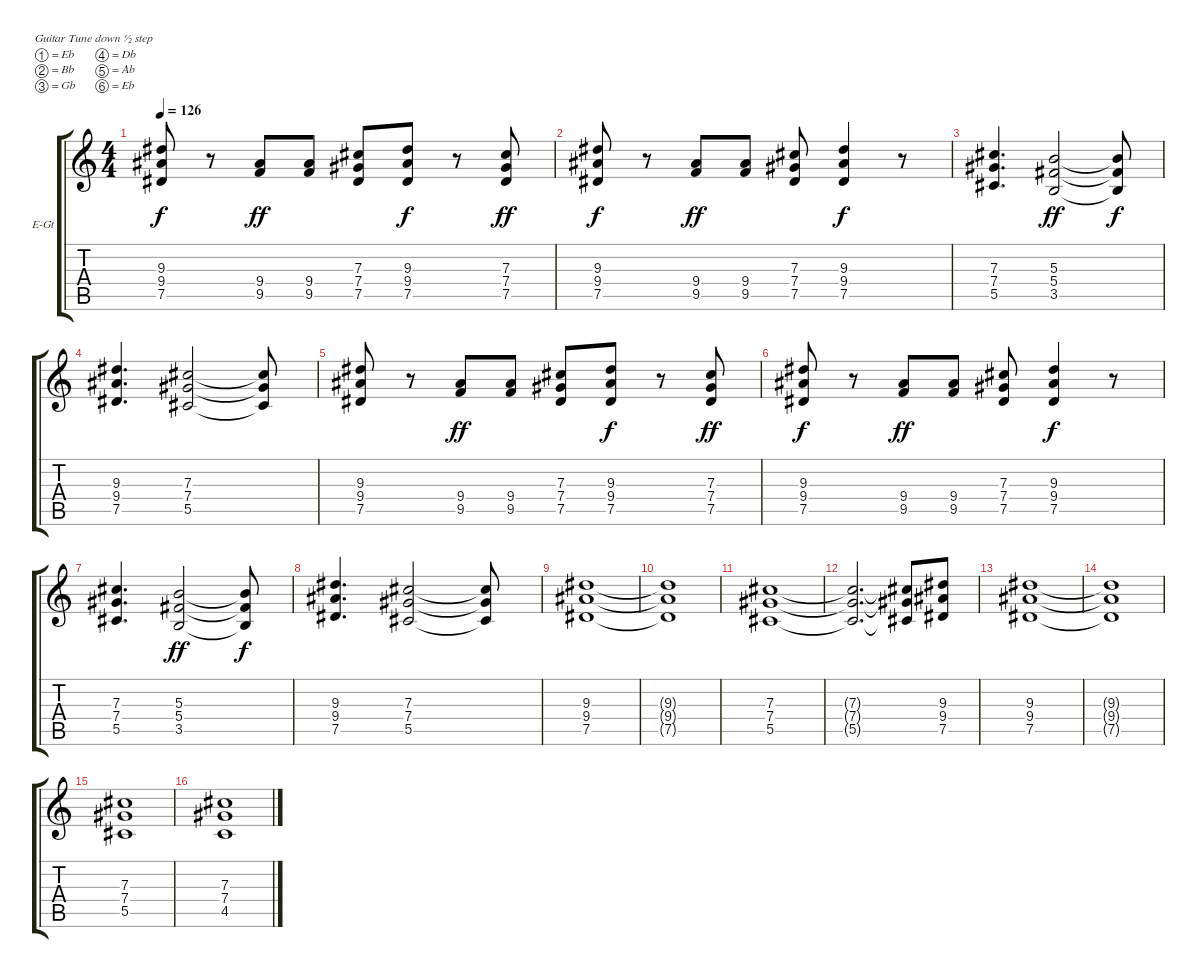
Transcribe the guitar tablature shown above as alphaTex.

\bracketExtendMode groupsimilarinstruments
\firstSystemTrackNameOrientation horizontal
\otherSystemsTrackNameOrientation horizontal
\track ("Guitar - Rhythm" "E-Gt") {instrument overdrivenguitar}
\staff {score tabs}
\tuning (Eb4 Bb3 Gb3 Db3 Ab2 Eb2)
\ts (4 4)
\tempo 126
\clef g2
\ks c
(7.5 9.4 9.3).8{dy f} r.8 (9.5 9.4).8{dy ff} (9.5 9.4).8 (7.5 7.4 7.3).8 (7.5 9.4 9.3).8{dy f} r.8 (7.5 7.4 7.3).8{dy ff} |
(7.5 9.4 9.3).8{dy f} r.8 (9.5 9.4).8{dy ff} (9.5 9.4).8 (7.5 7.4 7.3).8 (7.5 9.4 9.3).4{dy f} r.8 |
(5.5 7.4 7.3).4{d} (3.5 5.4 5.3).2{dy ff} (3.5{t} 5.4{t} 5.3{t}).8{dy f} |
(7.5 9.4 9.3).4{d} (5.5 7.4 7.3).2 (5.5{t} 7.4{t} 7.3{t}).8 |
(7.5 9.4 9.3).8 r.8 (9.5 9.4).8{dy ff} (9.5 9.4).8 (7.5 7.4 7.3).8 (7.5 9.4 9.3).8{dy f} r.8 (7.5 7.4 7.3).8{dy ff} |
(7.5 9.4 9.3).8{dy f} r.8 (9.5 9.4).8{dy ff} (9.5 9.4).8 (7.5 7.4 7.3).8 (7.5 9.4 9.3).4{dy f} r.8 |
(5.5 7.4 7.3).4{d} (3.5 5.4 5.3).2{dy ff} (3.5{t} 5.4{t} 5.3{t}).8{dy f} |
(7.5 9.4 9.3).4{d} (5.5 7.4 7.3).2 (5.5{t} 7.4{t} 7.3{t}).8 |
(7.5 9.4 9.3).1 |
(7.5{t} 9.4{t} 9.3{t}).1 |
(5.5 7.4 7.3).1 |
(5.5{t} 7.4{t} 7.3{t}).2{d} (5.5{t} 7.4{t} 7.3{t}).8 (7.5 9.4 9.3).8 |
(7.5 9.4 9.3).1 |
(7.5{t} 9.4{t} 9.3{t}).1 |
(5.5 7.4 7.3).1 |
(4.5 7.4 7.3).1
